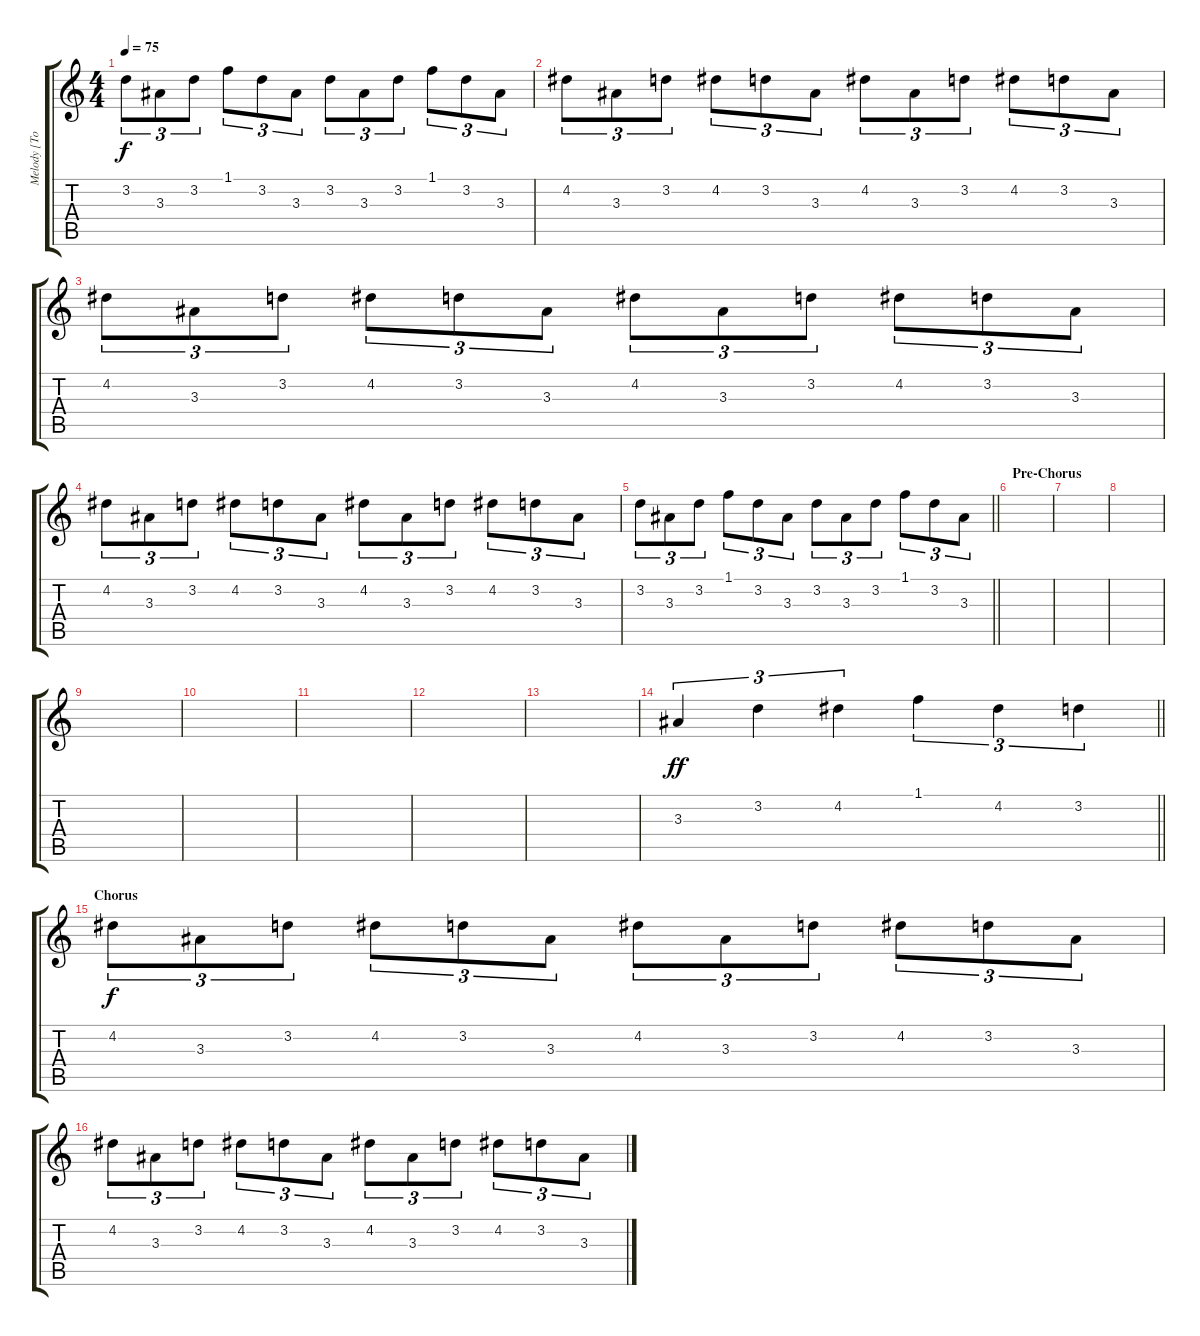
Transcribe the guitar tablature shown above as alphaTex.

\track ("Melody [Toru]" "Melody [To") {instrument acousticguitarsteel}
\staff {score tabs}
\tuning (E4 B3 G3 D3 A2 E2) {hide}
\ts (4 4)
\tempo 75
\clef g2
\ks c
3.2.8{tu (3 2) dy f} 3.3.8{tu (3 2)} 3.2.8{tu (3 2)} 1.1.8{tu (3 2)} 3.2.8{tu (3 2)} 3.3.8{tu (3 2)} 3.2.8{tu (3 2)} 3.3.8{tu (3 2)} 3.2.8{tu (3 2)} 1.1.8{tu (3 2)} 3.2.8{tu (3 2)} 3.3.8{tu (3 2)} |
4.2.8{tu (3 2)} 3.3.8{tu (3 2)} 3.2.8{tu (3 2)} 4.2.8{tu (3 2)} 3.2.8{tu (3 2)} 3.3.8{tu (3 2)} 4.2.8{tu (3 2)} 3.3.8{tu (3 2)} 3.2.8{tu (3 2)} 4.2.8{tu (3 2)} 3.2.8{tu (3 2)} 3.3.8{tu (3 2)} |
4.2.8{tu (3 2)} 3.3.8{tu (3 2)} 3.2.8{tu (3 2)} 4.2.8{tu (3 2)} 3.2.8{tu (3 2)} 3.3.8{tu (3 2)} 4.2.8{tu (3 2)} 3.3.8{tu (3 2)} 3.2.8{tu (3 2)} 4.2.8{tu (3 2)} 3.2.8{tu (3 2)} 3.3.8{tu (3 2)} |
4.2.8{tu (3 2)} 3.3.8{tu (3 2)} 3.2.8{tu (3 2)} 4.2.8{tu (3 2)} 3.2.8{tu (3 2)} 3.3.8{tu (3 2)} 4.2.8{tu (3 2)} 3.3.8{tu (3 2)} 3.2.8{tu (3 2)} 4.2.8{tu (3 2)} 3.2.8{tu (3 2)} 3.3.8{tu (3 2)} |
\barLineRight lightlight
3.2.8{tu (3 2)} 3.3.8{tu (3 2)} 3.2.8{tu (3 2)} 1.1.8{tu (3 2)} 3.2.8{tu (3 2)} 3.3.8{tu (3 2)} 3.2.8{tu (3 2)} 3.3.8{tu (3 2)} 3.2.8{tu (3 2)} 1.1.8{tu (3 2)} 3.2.8{tu (3 2)} 3.3.8{tu (3 2)} |
\section ("" "Pre-Chorus")
|
|
|
|
|
|
|
|
\barLineRight lightlight
3.3.4{tu (3 2) dy ff} 3.2.4{tu (3 2)} 4.2.4{tu (3 2)} 1.1.4{tu (3 2)} 4.2.4{tu (3 2)} 3.2.4{tu (3 2)} |
\section ("" "Chorus")
4.2.8{tu (3 2) dy f} 3.3.8{tu (3 2)} 3.2.8{tu (3 2)} 4.2.8{tu (3 2)} 3.2.8{tu (3 2)} 3.3.8{tu (3 2)} 4.2.8{tu (3 2)} 3.3.8{tu (3 2)} 3.2.8{tu (3 2)} 4.2.8{tu (3 2)} 3.2.8{tu (3 2)} 3.3.8{tu (3 2)} |
4.2.8{tu (3 2)} 3.3.8{tu (3 2)} 3.2.8{tu (3 2)} 4.2.8{tu (3 2)} 3.2.8{tu (3 2)} 3.3.8{tu (3 2)} 4.2.8{tu (3 2)} 3.3.8{tu (3 2)} 3.2.8{tu (3 2)} 4.2.8{tu (3 2)} 3.2.8{tu (3 2)} 3.3.8{tu (3 2)}
